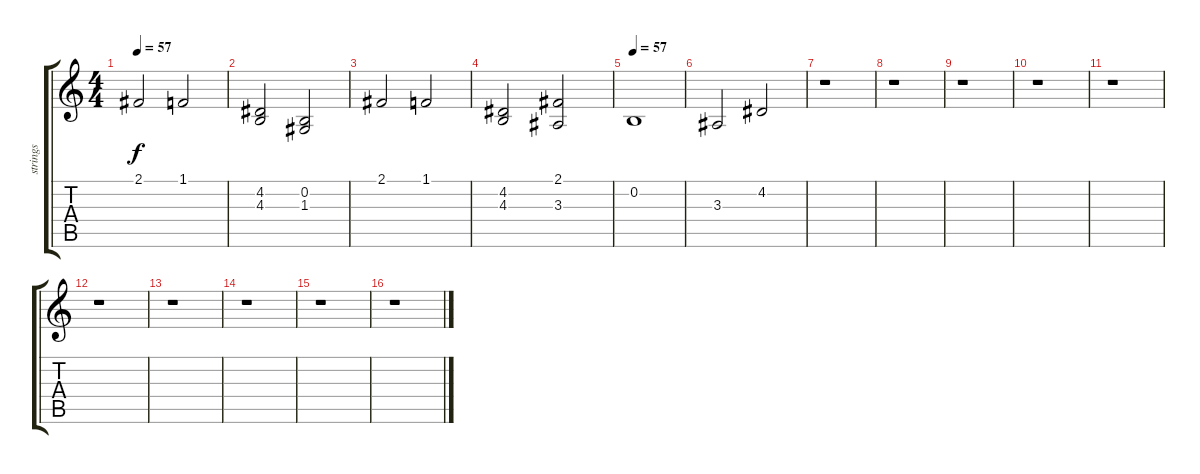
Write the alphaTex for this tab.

\track ("strings" "strings") {instrument stringensemble1}
\staff {score tabs}
\tuning (E4 B3 G3 D3 A2 E2) {hide}
\ts (4 4)
\tempo 57
\clef g2
\ks c
2.1.2{dy f} 1.1.2 |
(4.2 4.3).2 (0.2 1.3).2 |
2.1.2 1.1.2 |
(4.2 4.3).2 (2.1 3.3).2 |
\tempo 57
0.2.1 |
3.3.2 4.2.2 |
r.1 |
r.1 |
r.1 |
r.1 |
r.1 |
r.1 |
r.1 |
r.1 |
r.1 |
r.1
